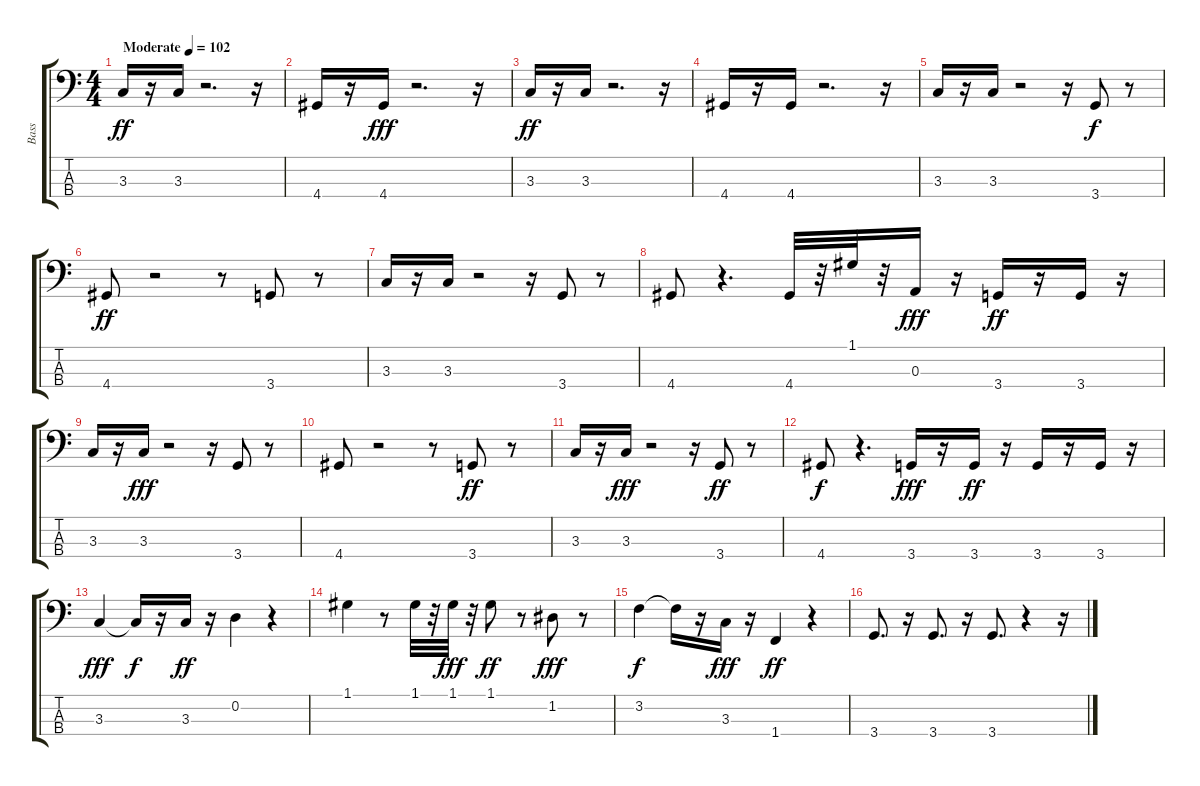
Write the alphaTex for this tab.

\track ("Bass" "Bass") {instrument fretlessbass}
\staff {score tabs}
\tuning (G2 D2 A1 E1) {hide}
\ts (4 4)
\tempo (102 "Moderate")
\clef f4
\ks c
3.3.16{dy ff instrument fretlessbass} r.16 3.3.16 r.2{d} r.16 |
4.4.16 r.16 4.4.16{dy fff} r.2{d} r.16 |
3.3.16{dy ff} r.16 3.3.16 r.2{d} r.16 |
4.4.16 r.16 4.4.16 r.2{d} r.16 |
3.3.16 r.16 3.3.16 r.2 r.16 3.4.8{dy f} r.8 |
4.4.8{dy ff} r.2 r.8 3.4.8 r.8 |
3.3.16 r.16 3.3.16 r.2 r.16 3.4.8 r.8 |
4.4.8 r.4{d} 4.4.32 r.32 1.1.32 r.32 0.3.16{dy fff} r.16 3.4.16{dy ff} r.16 3.4.16 r.16 |
3.3.16 r.16 3.3.16{dy fff} r.2 r.16 3.4.8 r.8 |
4.4.8 r.2 r.8 3.4.8{dy ff} r.8 |
3.3.16 r.16 3.3.16{dy fff} r.2 r.16 3.4.8{dy ff} r.8 |
4.4.8{dy f} r.4{d} 3.4.16{dy fff} r.16 3.4.16{dy ff} r.16 3.4.16 r.16 3.4.16 r.16 |
3.3.4{dy fff} 3.3{t}.16{dy f} r.16 3.3.16{dy ff} r.16 0.2.4 r.4 |
1.1.4 r.8 1.1.32 r.32 1.1.32{dy fff} r.32 1.1.8{dy ff} r.8 1.2.8{dy fff} r.8 |
3.2.4{dy f} 3.2{t}.16 r.16 3.3.16{dy fff} r.16 1.4.4{dy ff} r.4 |
3.4.8{d} r.16 3.4.8{d} r.16 3.4.8{d} r.4 r.16
